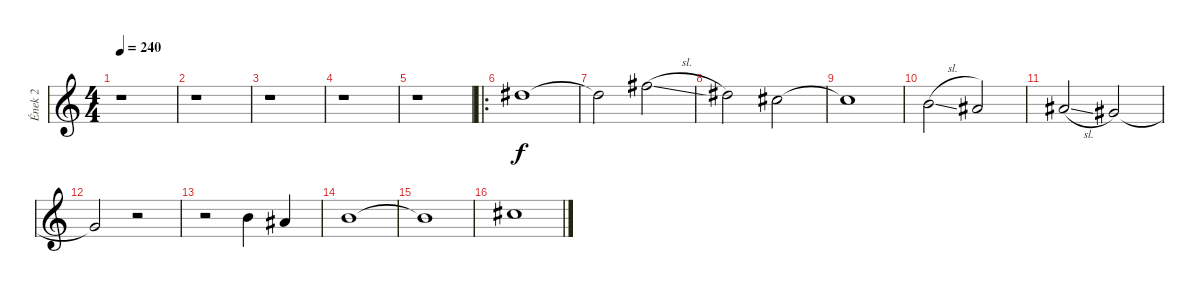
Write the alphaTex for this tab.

\track ("Ének 2" "Ének 2") {instrument tenorsax}
\staff {score}
\tuning (E4 B3 G3 D3 A2 E2) {hide}
\ts (4 4)
\tempo 240
\clef g2
\ks c
r.1{dy f} |
r.1 |
r.1 |
r.1 |
r.1 |
\ro
11.1.1{volume 10} |
11.1{t}.2 14.1{sl}.2 |
11.1.2 9.1.2 |
9.1{t}.1 |
7.1{sl}.2 6.1.2 |
6.1{sl}.2 4.1.2 |
4.1{t}.2 r.2 |
r.2 7.1.4 6.1.4 |
7.1.1 |
7.1{t}.1 |
9.1.1
